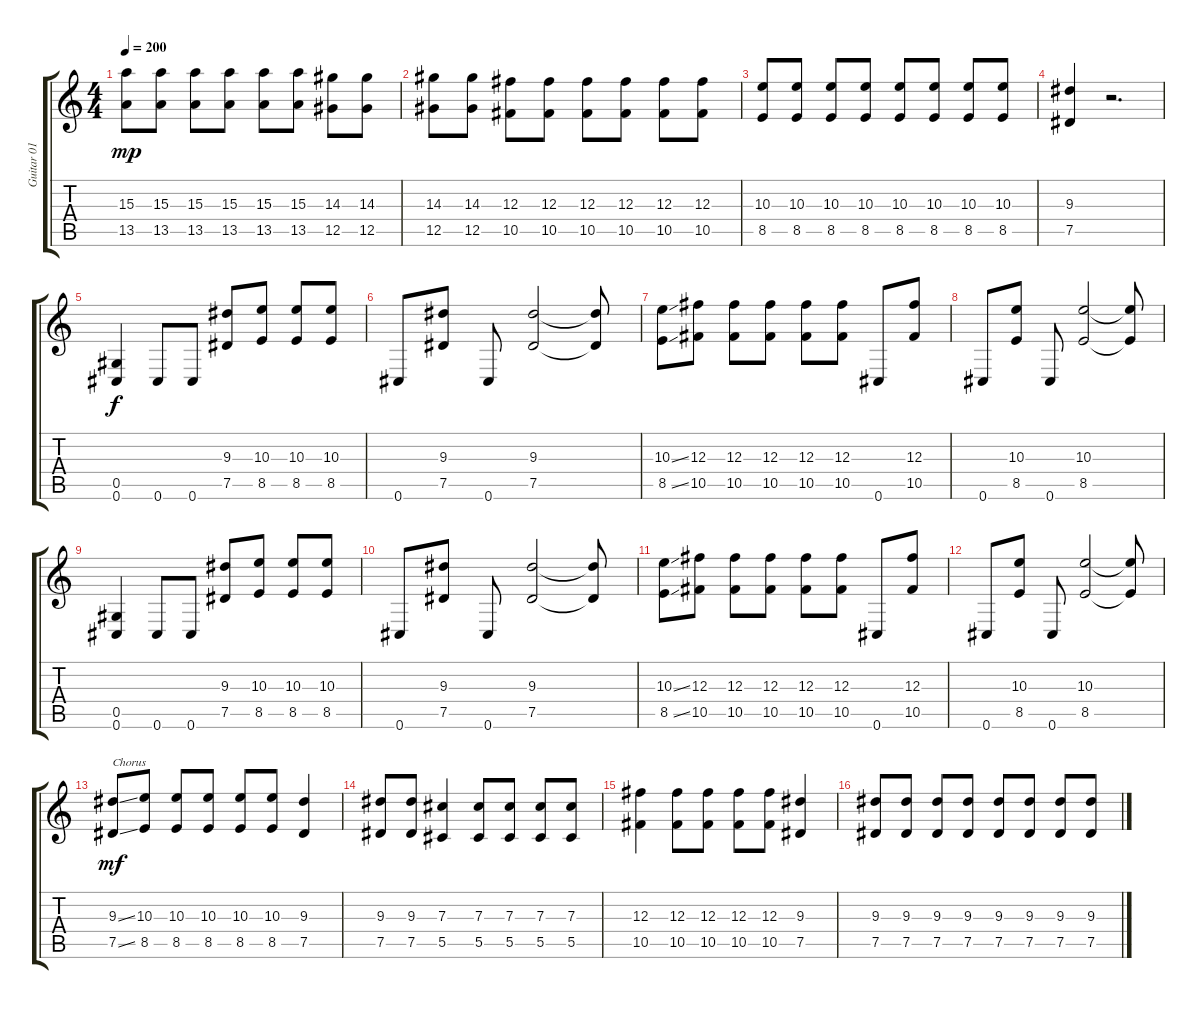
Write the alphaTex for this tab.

\track ("Guitar 01" "Guitar 01") {instrument distortionguitar}
\staff {score tabs}
\tuning (Eb4 Bb3 Gb3 Db3 Ab2 Db2) {hide}
\ts (4 4)
\tempo 200
\clef g2
\ks c
(15.3 13.5).8{dy mp} (15.3 13.5).8 (15.3 13.5).8 (15.3 13.5).8 (15.3 13.5).8 (15.3 13.5).8 (14.3 12.5).8 (14.3 12.5).8 |
(14.3 12.5).8 (14.3 12.5).8 (12.3 10.5).8 (12.3 10.5).8 (12.3 10.5).8 (12.3 10.5).8 (12.3 10.5).8 (12.3 10.5).8 |
(10.3 8.5).8 (10.3 8.5).8 (10.3 8.5).8 (10.3 8.5).8 (10.3 8.5).8 (10.3 8.5).8 (10.3 8.5).8 (10.3 8.5).8 |
(9.3 7.5).4 r.2{d} |
(0.5 0.6).4{dy f} 0.6.8 0.6.8 (9.3 7.5).8 (10.3 8.5).8 (10.3 8.5).8 (10.3 8.5).8 |
0.6.8 (9.3 7.5).8 0.6.8 (9.3 7.5).2 (9.3{t} 7.5{t}).8 |
(10.3{ss} 8.5{ss}).8 (12.3 10.5).8 (12.3 10.5).8 (12.3 10.5).8 (12.3 10.5).8 (12.3 10.5).8 0.6.8 (12.3 10.5).8 |
0.6.8 (10.3 8.5).8 0.6.8 (10.3 8.5).2 (10.3{t} 8.5{t}).8 |
(0.5 0.6).4 0.6.8 0.6.8 (9.3 7.5).8 (10.3 8.5).8 (10.3 8.5).8 (10.3 8.5).8 |
0.6.8 (9.3 7.5).8 0.6.8 (9.3 7.5).2 (9.3{t} 7.5{t}).8 |
(10.3{ss} 8.5{ss}).8 (12.3 10.5).8 (12.3 10.5).8 (12.3 10.5).8 (12.3 10.5).8 (12.3 10.5).8 0.6.8 (12.3 10.5).8 |
0.6.8 (10.3 8.5).8 0.6.8 (10.3 8.5).2 (10.3{t} 8.5{t}).8 |
(9.3{ss} 7.5{ss}).8{txt "Chorus" dy mf} (10.3 8.5).8 (10.3 8.5).8 (10.3 8.5).8 (10.3 8.5).8 (10.3 8.5).8 (9.3 7.5).4 |
(9.3 7.5).8 (9.3 7.5).8 (7.3 5.5).4 (7.3 5.5).8 (7.3 5.5).8 (7.3 5.5).8 (7.3 5.5).8 |
(12.3 10.5).4 (12.3 10.5).8 (12.3 10.5).8 (12.3 10.5).8 (12.3 10.5).8 (9.3 7.5).4 |
(9.3 7.5).8 (9.3 7.5).8 (9.3 7.5).8 (9.3 7.5).8 (9.3 7.5).8 (9.3 7.5).8 (9.3 7.5).8 (9.3 7.5).8
